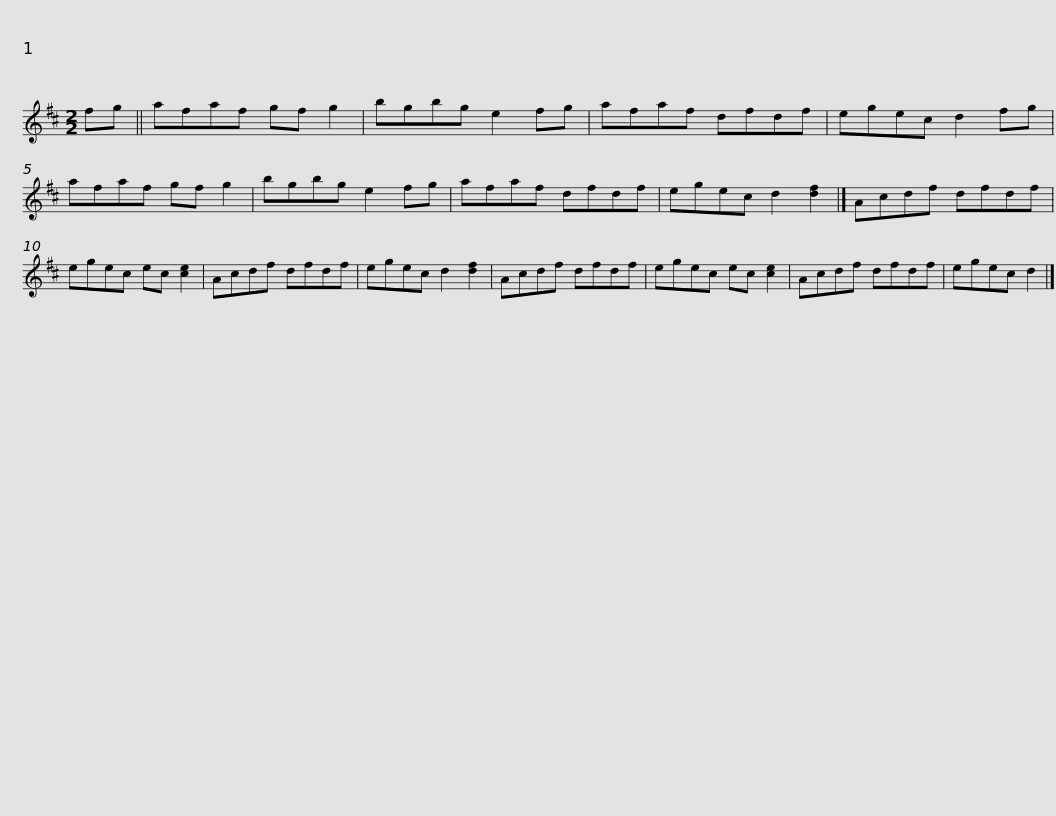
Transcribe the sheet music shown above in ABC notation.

X:1
L:1/8
M:2/2
I:linebreak $
K:D
V:1 treble
V:1
 fg || afaf gf g2 | bgbg e2 fg | afaf dfdf | egec d2 fg | %5
 afaf gf g2 |$ bgbg e2 fg | afaf dfdf | egec d2 [df]2 |] Acdf dfdf | %10
 egec ec [ce]2 | Acdf dfdf |$ egec d2 [df]2 | Acdf dfdf | egec ec [ce]2 | %15
 Acdf dfdf | egec d2 |] %17
